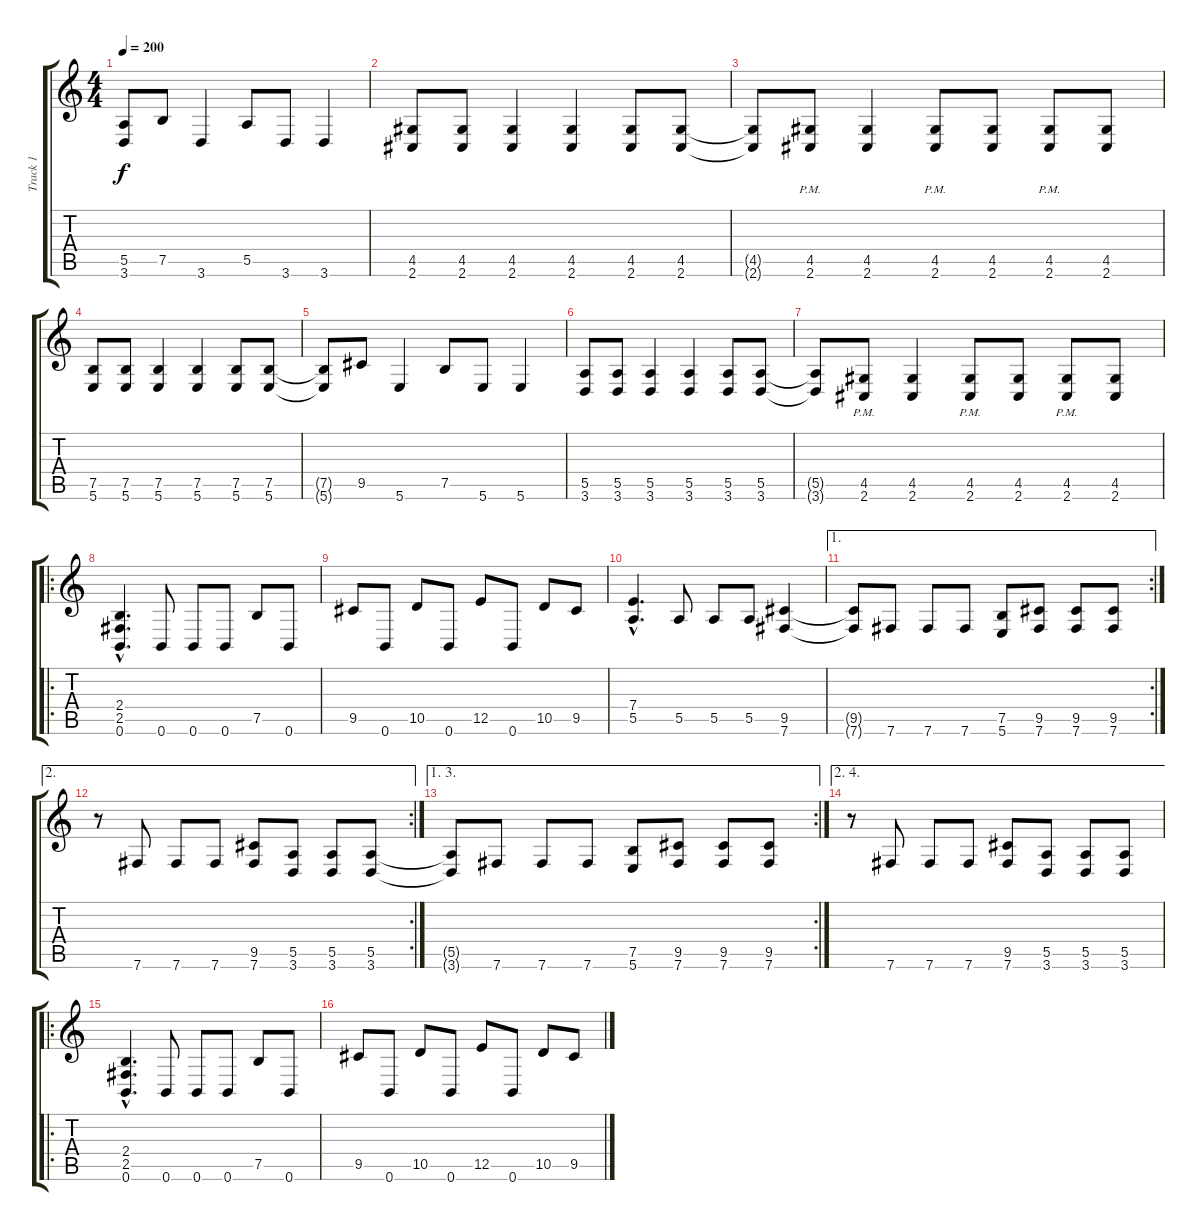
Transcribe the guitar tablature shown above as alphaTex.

\track ("Track 1" "Track 1") {instrument distortionguitar}
\staff {score tabs}
\tuning (B3 Gb3 D3 A2 E2 B1) {hide}
\ts (4 4)
\tempo 200
\clef g2
\ks c
(5.5{t} 3.6{t}).8{dy f} 7.5.8 3.6.4 5.5.8 3.6.8 3.6.4 |
(4.5 2.6).8 (4.5 2.6).8 (4.5 2.6).4 (4.5 2.6).4 (4.5 2.6).8 (4.5 2.6).8 |
(4.5{t} 2.6{t}).8 (4.5{pm} 2.6{pm}).8 (4.5 2.6).4 (4.5{pm} 2.6{pm}).8 (4.5 2.6).8 (4.5{pm} 2.6{pm}).8 (4.5 2.6).8 |
(7.5 5.6).8 (7.5 5.6).8 (7.5 5.6).4 (7.5 5.6).4 (7.5 5.6).8 (7.5 5.6).8 |
(7.5{t} 5.6{t}).8 9.5.8 5.6.4 7.5.8 5.6.8 5.6.4 |
(5.5 3.6).8 (5.5 3.6).8 (5.5 3.6).4 (5.5 3.6).4 (5.5 3.6).8 (5.5 3.6).8 |
(5.5{t} 3.6{t}).8 (4.5{pm} 2.6{pm}).8 (4.5 2.6).4 (4.5{pm} 2.6{pm}).8 (4.5 2.6).8 (4.5{pm} 2.6{pm}).8 (4.5 2.6).8 |
\ro
(2.4{hac} 2.5{hac} 0.6{hac}).4{d} 0.6.8 0.6.8 0.6.8 7.5.8 0.6.8 |
9.5.8 0.6.8 10.5.8 0.6.8 12.5.8 0.6.8 10.5.8 9.5.8 |
(7.4{hac} 5.5{hac}).4{d} 5.5.8 5.5.8 5.5.8 (9.5 7.6).4 |
\ae 1
\rc 2
(9.5{t} 7.6{t}).8 7.6.8 7.6.8 7.6.8 (7.5 5.6).8 (9.5 7.6).8 (9.5 7.6).8 (9.5 7.6).8 |
\ae 2
\rc 2
r.8 7.6.8 7.6.8 7.6.8 (9.5 7.6).8 (5.5 3.6).8 (5.5 3.6).8 (5.5 3.6).8 |
\ae (1 3)
\rc 2
(5.5{t} 3.6{t}).8 7.6.8 7.6.8 7.6.8 (7.5 5.6).8 (9.5 7.6).8 (9.5 7.6).8 (9.5 7.6).8 |
\ae (2 4)
r.8 7.6.8 7.6.8 7.6.8 (9.5 7.6).8 (5.5 3.6).8 (5.5 3.6).8 (5.5 3.6).8 |
\ro
(2.4{hac} 2.5{hac} 0.6{hac}).4{d} 0.6.8 0.6.8 0.6.8 7.5.8 0.6.8 |
9.5.8 0.6.8 10.5.8 0.6.8 12.5.8 0.6.8 10.5.8 9.5.8
